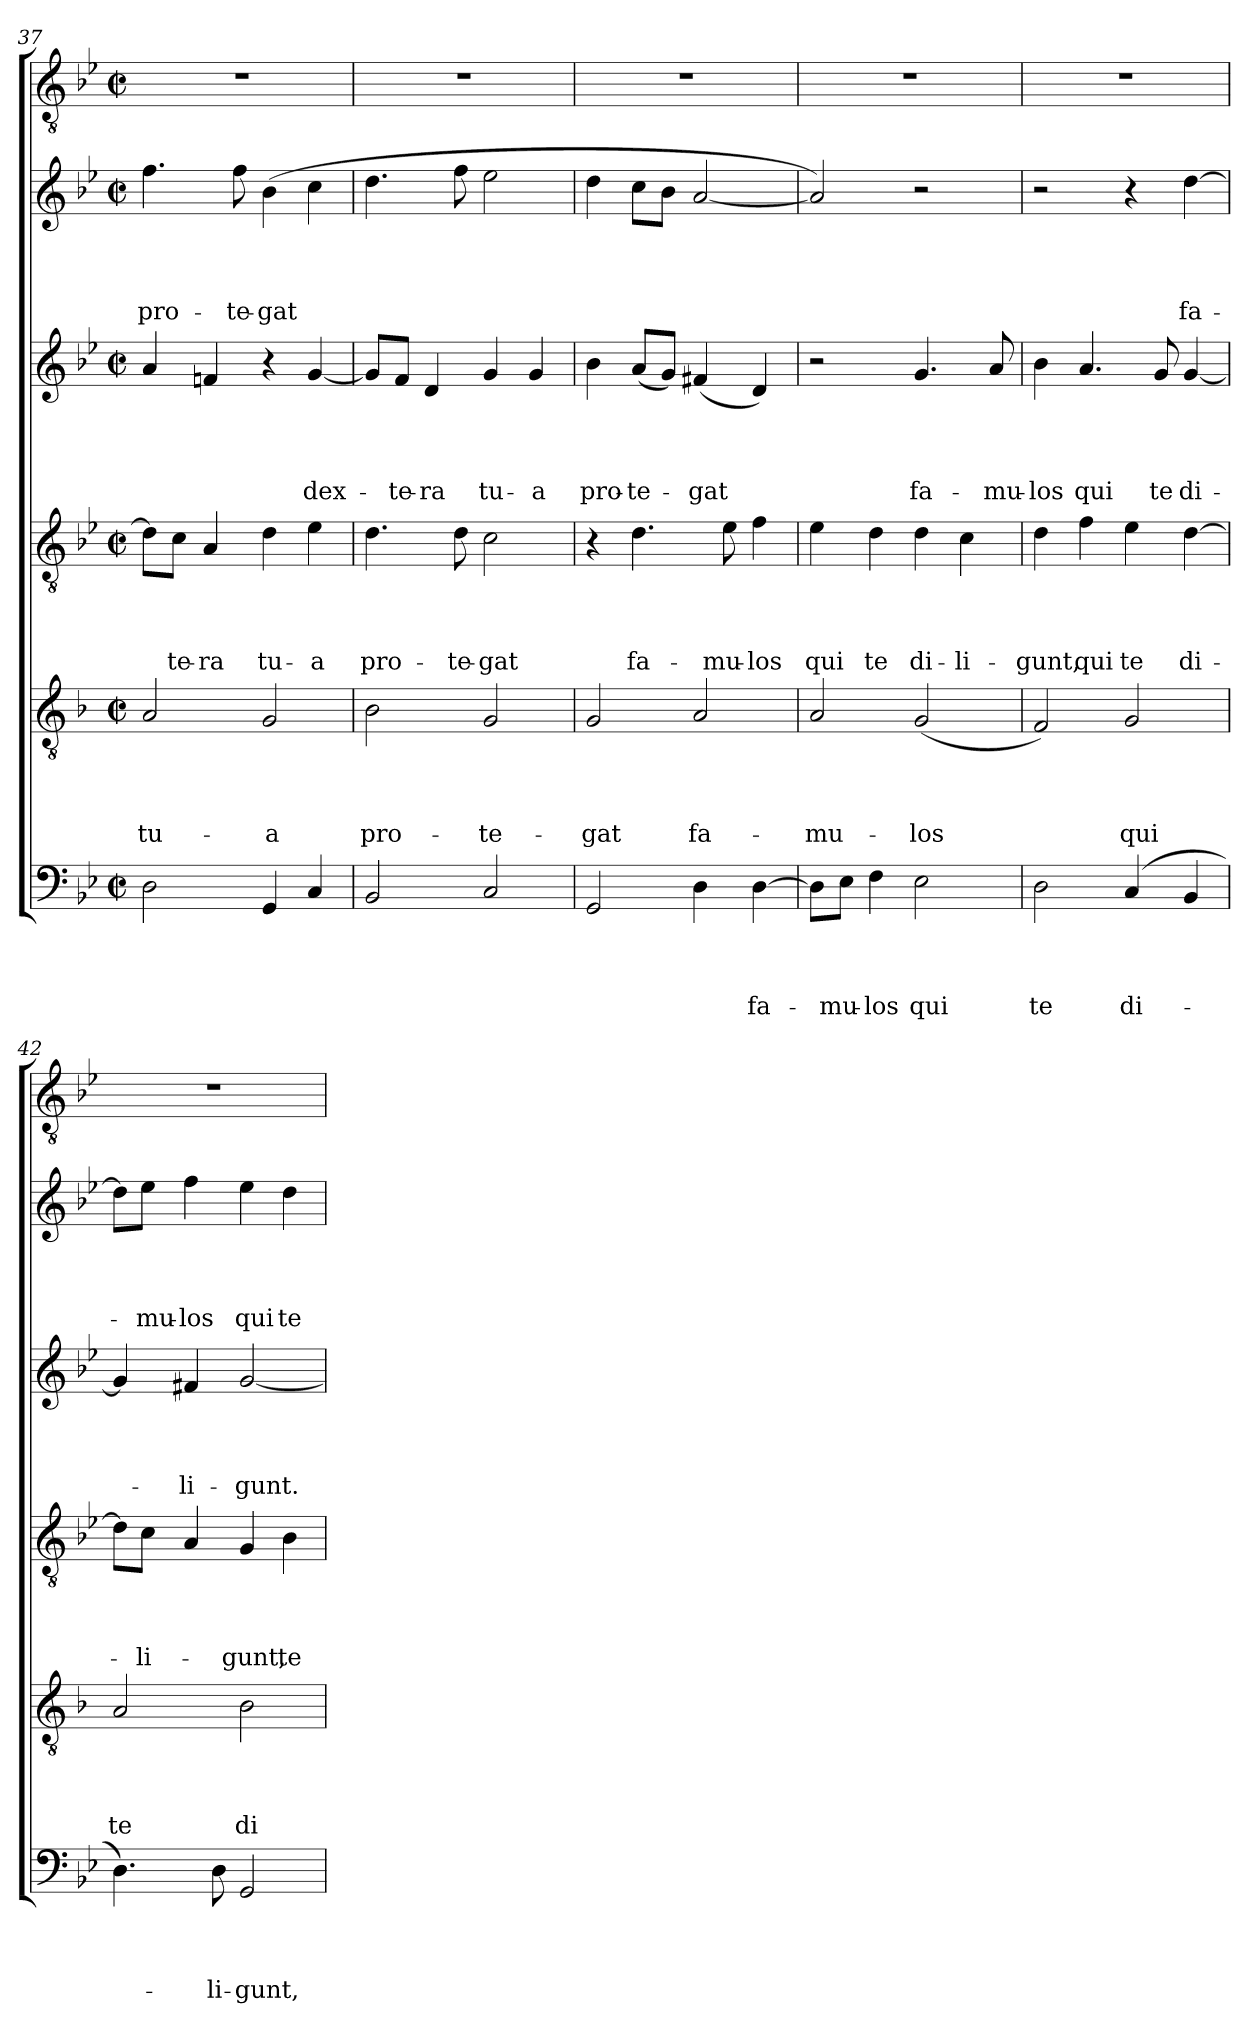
**kern	**text	**text	**text	**text	**kern	**text	**text	**text	**text	**kern	**text	**text	**text	**text	**kern	**text	**text	**text	**text	**kern	**text	**text	**text	**text	**kern
*part6	*part6	*part6	*part6	*part6	*part5	*part5	*part5	*part5	*part5	*part4	*part4	*part4	*part4	*part4	*part3	*part3	*part3	*part3	*part3	*part2	*part2	*part2	*part2	*part2	*part1
*staff6	*staff6	*staff6	*staff6	*staff6	*staff5	*staff5	*staff5	*staff5	*staff5	*staff4	*staff4	*staff4	*staff4	*staff4	*staff3	*staff3	*staff3	*staff3	*staff3	*staff2	*staff2	*staff2	*staff2	*staff2	*staff1
*clefF4	*	*	*	*	*clefGv2	*	*	*	*	*clefGv2	*	*	*	*	*clefG2	*	*	*	*	*clefG2	*	*	*	*	*clefGv2
*k[b-e-]	*	*	*	*	*k[b-]	*	*	*	*	*k[b-e-]	*	*	*	*	*k[b-e-]	*	*	*	*	*k[b-e-]	*	*	*	*	*k[b-e-]
*g:	*	*	*	*	*d:	*	*	*	*	*g:	*	*	*	*	*g:	*	*	*	*	*g:	*	*	*	*	*g:
*M2/2	*	*	*	*	*M2/2	*	*	*	*	*M2/2	*	*	*	*	*M2/2	*	*	*	*	*M2/2	*	*	*	*	*M2/2
*met(c|)	*	*	*	*	*met(c|)	*	*	*	*	*met(c|)	*	*	*	*	*met(c|)	*	*	*	*	*met(c|)	*	*	*	*	*met(c|)
=37	=37	=37	=37	=37	=37	=37	=37	=37	=37	=37	=37	=37	=37	=37	=37	=37	=37	=37	=37	=37	=37	=37	=37	=37	=37
!	!	!	!	!	!	!	!	!	!LO:LY:b	!	!	!	!	!	!	!	!	!	!	!	!	!	!	!LO:LY:b	!
2D\	.	.	.	.	2A/	.	.	.	tu-	8d\L]	.	.	.	.	4a/	.	.	.	.	4.ff\	.	.	.	pro-	1r
!	!	!	!	!	!	!	!	!	!	!	!	!	!	!LO:LY:b	!	!	!	!	!	!	!	!	!	!	!
.	.	.	.	.	.	.	.	.	.	8c\J	.	.	.	-te-	.	.	.	.	.	.	.	.	.	.	.
!	!	!	!	!	!	!	!	!	!	!	!	!	!	!LO:LY:b	!	!	!	!	!	!	!	!	!	!	!
.	.	.	.	.	.	.	.	.	.	4A/	.	.	.	-ra	4fni/	.	.	.	.	.	.	.	.	.	.
!	!	!	!	!	!	!	!	!	!	!	!	!	!	!	!	!	!	!	!	!	!	!	!	!LO:LY:b	!
.	.	.	.	.	.	.	.	.	.	.	.	.	.	.	.	.	.	.	.	8ff\	.	.	.	-te-	.
!	!	!	!	!	!	!	!	!	!LO:LY:b	!	!	!	!	!LO:LY:b	!	!	!	!	!	!	!	!	!	!LO:LY:b	!
4GG/	.	.	.	.	2G/	.	.	.	-a	4d\	.	.	.	tu-	4r	.	.	.	.	(>4b-\	.	.	.	-gat	.
!	!	!	!	!	!	!	!	!	!	!	!	!	!	!LO:LY:b	!	!	!	!	!LO:LY:b	!	!	!	!	!	!
4C/	.	.	.	.	.	.	.	.	.	4e-\	.	.	.	-a	[4g/	.	.	.	dex-	4cc\	.	.	.	.	.
=38	=38	=38	=38	=38	=38	=38	=38	=38	=38	=38	=38	=38	=38	=38	=38	=38	=38	=38	=38	=38	=38	=38	=38	=38	=38
!	!	!	!	!	!	!	!	!	!LO:LY:b	!	!	!	!	!LO:LY:b	!	!	!	!	!	!	!	!	!	!	!
2BB-/	.	.	.	.	2B-\	.	.	.	pro-	4.d\	.	.	.	pro-	8g/L]	.	.	.	.	4.dd\	.	.	.	.	1r
!	!	!	!	!	!	!	!	!	!	!	!	!	!	!	!	!	!	!	!LO:LY:b	!	!	!	!	!	!
.	.	.	.	.	.	.	.	.	.	.	.	.	.	.	8f/J	.	.	.	-te-	.	.	.	.	.	.
!	!	!	!	!	!	!	!	!	!	!	!	!	!	!	!	!	!	!	!LO:LY:b	!	!	!	!	!	!
.	.	.	.	.	.	.	.	.	.	.	.	.	.	.	4d/	.	.	.	-ra	.	.	.	.	.	.
!	!	!	!	!	!	!	!	!	!	!	!	!	!	!LO:LY:b	!	!	!	!	!	!	!	!	!	!	!
.	.	.	.	.	.	.	.	.	.	8d\	.	.	.	-te-	.	.	.	.	.	8ff\	.	.	.	.	.
!	!	!	!	!	!	!	!	!	!LO:LY:b	!	!	!	!	!LO:LY:b	!	!	!	!	!LO:LY:b	!	!	!	!	!	!
2C/	.	.	.	.	2G/	.	.	.	-te-	2c\	.	.	.	-gat	4g/	.	.	.	tu-	2ee-\	.	.	.	.	.
!	!	!	!	!	!	!	!	!	!	!	!	!	!	!	!	!	!	!	!LO:LY:b	!	!	!	!	!	!
.	.	.	.	.	.	.	.	.	.	.	.	.	.	.	4g/	.	.	.	-a	.	.	.	.	.	.
!!LO:LB:g=z
=39	=39	=39	=39	=39	=39	=39	=39	=39	=39	=39	=39	=39	=39	=39	=39	=39	=39	=39	=39	=39	=39	=39	=39	=39	=39
!	!	!	!	!	!	!	!	!	!LO:LY:b	!	!	!	!	!	!	!	!	!	!LO:LY:b	!	!	!	!	!	!
2GG/	.	.	.	.	2G/	.	.	.	-gat	4r	.	.	.	.	4b-\	.	.	.	pro-	4dd\	.	.	.	.	1r
!	!	!	!	!	!	!	!	!	!	!	!	!	!	!LO:LY:b	!	!	!	!	!LO:LY:b	!	!	!	!	!	!
.	.	.	.	.	.	.	.	.	.	4.d\	.	.	.	fa-	(<8a/L	.	.	.	-te-	8cc\L	.	.	.	.	.
.	.	.	.	.	.	.	.	.	.	.	.	.	.	.	8g/J)	.	.	.	.	8b-\J	.	.	.	.	.
!	!	!	!	!	!	!	!	!	!LO:LY:b	!	!	!	!	!	!	!	!	!	!LO:LY:b	!	!	!	!	!	!
4D\	.	.	.	.	2A/	.	.	.	fa-	.	.	.	.	.	(<4f#X/	.	.	.	-gat	[2a/	.	.	.	.	.
!	!	!	!	!	!	!	!	!	!	!	!	!	!	!LO:LY:b	!	!	!	!	!	!	!	!	!	!	!
.	.	.	.	.	.	.	.	.	.	8e-\	.	.	.	-mu-	.	.	.	.	.	.	.	.	.	.	.
!	!	!	!	!LO:LY:b	!	!	!	!	!	!	!	!	!	!LO:LY:b	!	!	!	!	!	!	!	!	!	!	!
[4D\	.	.	.	fa-	.	.	.	.	.	4f\	.	.	.	-los	4d/)	.	.	.	.	.	.	.	.	.	.
=40	=40	=40	=40	=40	=40	=40	=40	=40	=40	=40	=40	=40	=40	=40	=40	=40	=40	=40	=40	=40	=40	=40	=40	=40	=40
!	!	!	!	!	!	!	!	!	!LO:LY:b	!	!	!	!	!LO:LY:b	!	!	!	!	!	!	!	!	!	!	!
8D\L]	.	.	.	.	2A/	.	.	.	-mu-	4e-\	.	.	.	qui	2r	.	.	.	.	2a/])	.	.	.	.	1r
!	!	!	!	!LO:LY:b	!	!	!	!	!	!	!	!	!	!	!	!	!	!	!	!	!	!	!	!	!
8E-\J	.	.	.	-mu-	.	.	.	.	.	.	.	.	.	.	.	.	.	.	.	.	.	.	.	.	.
!	!	!	!	!LO:LY:b	!	!	!	!	!	!	!	!	!	!LO:LY:b	!	!	!	!	!	!	!	!	!	!	!
4F\	.	.	.	-los	.	.	.	.	.	4d\	.	.	.	te	.	.	.	.	.	.	.	.	.	.	.
!	!	!	!	!LO:LY:b	!	!	!	!	!LO:LY:b	!	!	!	!	!LO:LY:b	!	!	!	!	!LO:LY:b	!	!	!	!	!	!
2E-\	.	.	.	qui	(<2G/	.	.	.	-los	4d\	.	.	.	di-	4.g/	.	.	.	fa-	2r	.	.	.	.	.
!	!	!	!	!	!	!	!	!	!	!	!	!	!	!LO:LY:b	!	!	!	!	!	!	!	!	!	!	!
.	.	.	.	.	.	.	.	.	.	4c\	.	.	.	-li-	.	.	.	.	.	.	.	.	.	.	.
!	!	!	!	!	!	!	!	!	!	!	!	!	!	!	!	!	!	!	!LO:LY:b	!	!	!	!	!	!
.	.	.	.	.	.	.	.	.	.	.	.	.	.	.	8a/	.	.	.	-mu-	.	.	.	.	.	.
=41	=41	=41	=41	=41	=41	=41	=41	=41	=41	=41	=41	=41	=41	=41	=41	=41	=41	=41	=41	=41	=41	=41	=41	=41	=41
!	!	!	!	!LO:LY:b	!	!	!	!	!	!	!	!	!	!LO:LY:b	!	!	!	!	!LO:LY:b	!	!	!	!	!	!
2D\	.	.	.	te	2F/)	.	.	.	.	4d\	.	.	.	-gunt,	4b-\	.	.	.	-los	2r	.	.	.	.	1r
!	!	!	!	!	!	!	!	!	!	!	!	!	!	!LO:LY:b	!	!	!	!	!LO:LY:b	!	!	!	!	!	!
.	.	.	.	.	.	.	.	.	.	4f\	.	.	.	qui	4.a/	.	.	.	qui	.	.	.	.	.	.
!	!	!	!	!LO:LY:b	!	!	!	!	!LO:LY:b	!	!	!	!	!LO:LY:b	!	!	!	!	!	!	!	!	!	!	!
(>4C/	.	.	.	di-	2G/	.	.	.	qui	4e-\	.	.	.	te	.	.	.	.	.	4r	.	.	.	.	.
!	!	!	!	!	!	!	!	!	!	!	!	!	!	!	!	!	!	!	!LO:LY:b	!	!	!	!	!	!
.	.	.	.	.	.	.	.	.	.	.	.	.	.	.	8g/	.	.	.	te	.	.	.	.	.	.
!	!	!	!	!	!	!	!	!	!	!	!	!	!	!LO:LY:b	!	!	!	!	!LO:LY:b	!	!	!	!	!LO:LY:b	!
4BB-/	.	.	.	.	.	.	.	.	.	[4d\	.	.	.	di-	[4g/	.	.	.	di-	[4dd\	.	.	.	fa-	.
=42	=42	=42	=42	=42	=42	=42	=42	=42	=42	=42	=42	=42	=42	=42	=42	=42	=42	=42	=42	=42	=42	=42	=42	=42	=42
!	!	!	!	!	!	!	!	!	!LO:LY:b	!	!	!	!	!	!	!	!	!	!	!	!	!	!	!	!
4.D\)	.	.	.	.	2A/	.	.	.	te	8d\L]	.	.	.	.	4g/]	.	.	.	.	8dd\L]	.	.	.	.	1r
!	!	!	!	!	!	!	!	!	!	!	!	!	!	!LO:LY:b	!	!	!	!	!	!	!	!	!	!LO:LY:b	!
.	.	.	.	.	.	.	.	.	.	8c\J	.	.	.	-li-	.	.	.	.	.	8ee-\J	.	.	.	-mu-	.
!	!	!	!	!	!	!	!	!	!	!	!	!	!	!	!	!	!	!	!LO:LY:b	!	!	!	!	!LO:LY:b	!
.	.	.	.	.	.	.	.	.	.	4A/	.	.	.	.	4f#i/	.	.	.	-li-	4ff\	.	.	.	-los	.
!	!	!	!	!LO:LY:b	!	!	!	!	!	!	!	!	!	!	!	!	!	!	!	!	!	!	!	!	!
8D\	.	.	.	-li-	.	.	.	.	.	.	.	.	.	.	.	.	.	.	.	.	.	.	.	.	.
!	!	!	!	!LO:LY:b	!	!	!	!	!LO:LY:b	!	!	!	!	!LO:LY:b	!	!	!	!	!LO:LY:b	!	!	!	!	!LO:LY:b	!
2GG/	.	.	.	-gunt,	2B-\	.	.	.	di-	4G/	.	.	.	-gunt,	[2g/	.	.	.	-gunt.	4ee-\	.	.	.	qui	.
!	!	!	!	!	!	!	!	!	!	!	!	!	!	!LO:LY:b	!	!	!	!	!	!	!	!	!	!LO:LY:b	!
.	.	.	.	.	.	.	.	.	.	4B-\	.	.	.	te	.	.	.	.	.	4dd\	.	.	.	te	.
=	=	=	=	=	=	=	=	=	=	=	=	=	=	=	=	=	=	=	=	=	=	=	=	=	=
*-	*-	*-	*-	*-	*-	*-	*-	*-	*-	*-	*-	*-	*-	*-	*-	*-	*-	*-	*-	*-	*-	*-	*-	*-	*-
